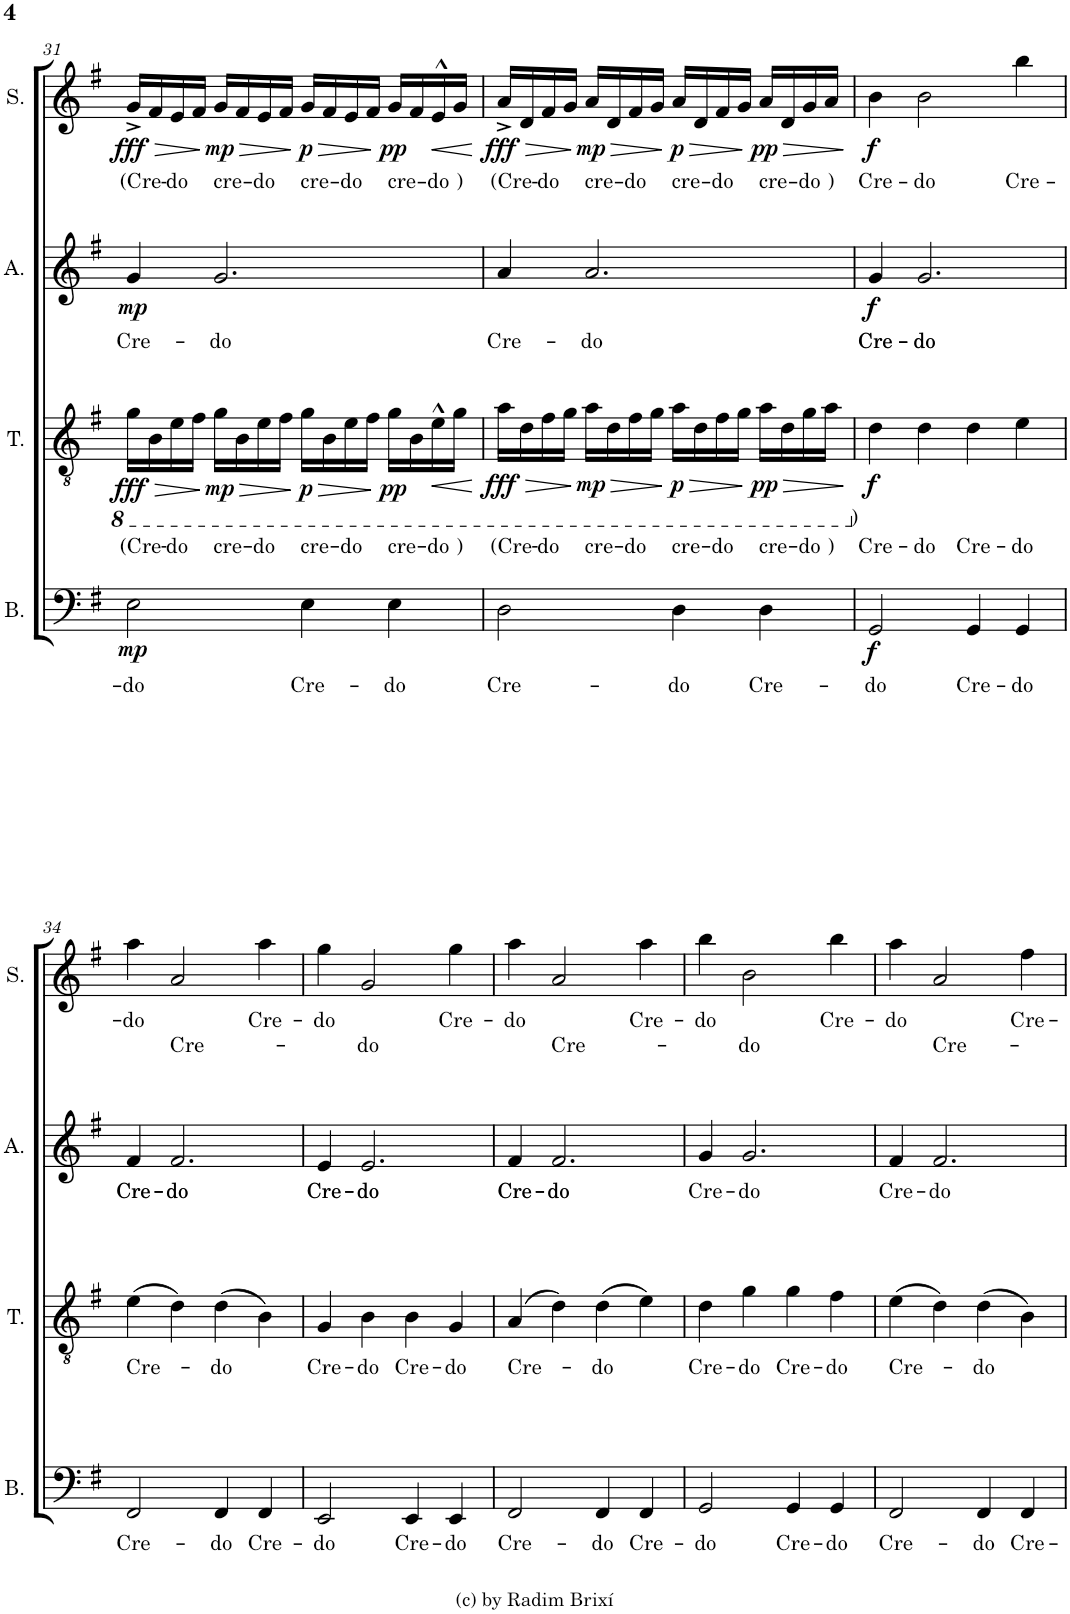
**kern	**text	**dynam	**kern	**text	**text	**dynam	**kern	**text	**dynam	**kern	**text	**text	**dynam
*part4	*part4	*part4	*part3	*part3	*part3	*part3	*part2	*part2	*part2	*part1	*part1	*part1	*part1
*staff4	*staff4	*staff4	*staff3	*staff3	*staff3	*staff3	*staff2	*staff2	*staff2	*staff1	*staff1	*staff1	*staff1
*I"Bass	*	*	*I"Tenor	*	*	*	*I"Alto	*	*	*I"Soprano	*	*	*
*I'B.	*	*	*I'T.	*	*	*	*I'A.	*	*	*I'S.	*	*	*
!!LO:PB:g=z
*clefF4	*	*	*clefGv2	*	*	*	*clefG2	*	*	*clefG2	*	*	*
*k[f#]	*	*	*k[f#]	*	*	*	*k[f#]	*	*	*k[f#]	*	*	*
*M4/4	*	*	*M4/4	*	*	*	*M4/4	*	*	*M4/4	*	*	*
*met(c)	*	*	*met(c)	*	*	*	*met(c)	*	*	*met(c)	*	*	*
=31	=31	=31	=31	=31	=31	=31	=31	=31	=31	=31	=31	=31	=31
!	!LO:LY:b	!LO:DY:b	!	!LO:LY:b	!	!LO:HP:b	!	!LO:LY:b	!	!	!LO:LY:b	!	!LO:HP:b
!	!	!	!	!	!	!LO:DY:n=1:b	!	!	!LO:DY:b	!	!	!	!LO:DY:n=1:b
2E\	-do	mp	16G\LL	(Cre-	.	> fff	4g/	Cre-	mp	16g^/LL	(Cre-	.	> fff
.	.	.	16BB\	.	.	.	.	.	.	16f#/	.	.	.
!	!	!	!	!LO:LY:b	!	!	!	!	!	!	!LO:LY:b	!	!
.	.	.	16E\	-do	.	.	.	.	.	16e/	-do	.	.
.	.	.	16F#\JJ	.	.	.	.	.	.	16f#/JJ	.	.	.
!	!	!	!	!LO:LY:b	!	!LO:HP:n=1:b	!	!LO:LY:b	!	!	!LO:LY:b	!	!LO:HP:n=1:b
!	!	!	!	!	!	!LO:DY:n=2:b	!	!	!	!	!	!	!LO:DY:n=2:b
.	.	.	16G\LL	cre-	.	] > mp	2.g/	-do	.	16g/LL	cre-	.	] > mp
.	.	.	16BB\	.	.	.	.	.	.	16f#/	.	.	.
!	!	!	!	!LO:LY:b	!	!	!	!	!	!	!LO:LY:b	!	!
.	.	.	16E\	-do	.	.	.	.	.	16e/	-do	.	.
.	.	.	16F#\JJ	.	.	.	.	.	.	16f#/JJ	.	.	.
!	!LO:LY:b	!	!	!LO:LY:b	!	!LO:HP:n=1:b	!	!	!	!	!LO:LY:b	!	!LO:HP:n=1:b
!	!	!	!	!	!	!LO:DY:n=3:b	!	!	!	!	!	!	!LO:DY:n=3:b
4E\	Cre-	.	16G\LL	cre-	.	] > p	.	.	.	16g/LL	cre-	.	] > p
.	.	.	16BB\	.	.	.	.	.	.	16f#/	.	.	.
!	!	!	!	!LO:LY:b	!	!	!	!	!	!	!LO:LY:b	!	!
.	.	.	16E\	-do	.	.	.	.	.	16e/	-do	.	.
.	.	.	16F#\JJ	.	.	.	.	.	.	16f#/JJ	.	.	.
!	!LO:LY:b	!	!	!LO:LY:b	!	!LO:DY:n=4:b	!	!	!	!	!LO:LY:b	!	!LO:DY:n=4:b
4E\	-do	.	16G\LL	cre-	.	] pp	.	.	.	16g/LL	cre-	.	] pp
.	.	.	16BB\	.	.	.	.	.	.	16f#/	.	.	.
!	!	!	!	!LO:LY:b	!	!LO:HP:b	!	!	!	!	!LO:LY:b	!	!LO:HP:b
.	.	.	16E^^\	-do	.	<	.	.	.	16e^^/	-do	.	<
!	!	!	!	!LO:LY:b	!	!	!	!	!	!	!LO:LY:b	!	!
.	.	.	16G\JJ	)	.	.	.	.	.	16g/JJ	)	.	.
.	.	.	.	.	.	[	.	.	.	.	.	.	[
=32	=32	=32	=32	=32	=32	=32	=32	=32	=32	=32	=32	=32	=32
!	!LO:LY:b	!	!	!LO:LY:b	!	!LO:HP:b	!	!LO:LY:b	!	!	!LO:LY:b	!	!LO:HP:b
!	!	!	!	!	!	!LO:DY:n=1:b	!	!	!	!	!	!	!LO:DY:n=1:b
2D\	Cre-	.	16A\LL	(Cre-	.	> fff	4a/	Cre-	.	16a^/LL	(Cre-	.	> fff
.	.	.	16D\	.	.	.	.	.	.	16d/	.	.	.
!	!	!	!	!LO:LY:b	!	!	!	!	!	!	!LO:LY:b	!	!
.	.	.	16F#\	-do	.	.	.	.	.	16f#/	-do	.	.
.	.	.	16G\JJ	.	.	.	.	.	.	16g/JJ	.	.	.
!	!	!	!	!LO:LY:b	!	!LO:HP:n=1:b	!	!LO:LY:b	!	!	!LO:LY:b	!	!LO:HP:n=1:b
!	!	!	!	!	!	!LO:DY:n=2:b	!	!	!	!	!	!	!LO:DY:n=2:b
.	.	.	16A\LL	cre-	.	] > mp	2.a/	-do	.	16a/LL	cre-	.	] > mp
.	.	.	16D\	.	.	.	.	.	.	16d/	.	.	.
!	!	!	!	!LO:LY:b	!	!	!	!	!	!	!LO:LY:b	!	!
.	.	.	16F#\	-do	.	.	.	.	.	16f#/	-do	.	.
.	.	.	16G\JJ	.	.	.	.	.	.	16g/JJ	.	.	.
!	!LO:LY:b	!	!	!LO:LY:b	!	!LO:HP:n=1:b	!	!	!	!	!LO:LY:b	!	!LO:HP:n=1:b
!	!	!	!	!	!	!LO:DY:n=3:b	!	!	!	!	!	!	!LO:DY:n=3:b
4D\	-do	.	16A\LL	cre-	.	] > p	.	.	.	16a/LL	cre-	.	] > p
.	.	.	16D\	.	.	.	.	.	.	16d/	.	.	.
!	!	!	!	!LO:LY:b	!	!	!	!	!	!	!LO:LY:b	!	!
.	.	.	16F#\	-do	.	.	.	.	.	16f#/	-do	.	.
.	.	.	16G\JJ	.	.	.	.	.	.	16g/JJ	.	.	.
!	!LO:LY:b	!	!	!LO:LY:b	!	!LO:HP:n=1:b	!	!	!	!	!LO:LY:b	!	!LO:HP:n=1:b
!	!	!	!	!	!	!LO:DY:n=4:b	!	!	!	!	!	!	!LO:DY:n=4:b
4D\	Cre-	.	16A\LL	cre-	.	] > pp	.	.	.	16a/LL	cre-	.	] > pp
.	.	.	16D\	.	.	.	.	.	.	16d/	.	.	.
!	!	!	!	!LO:LY:b	!	!	!	!	!	!	!LO:LY:b	!	!
.	.	.	16G\	-do	.	.	.	.	.	16g/	-do	.	.
!	!	!	!	!LO:LY:b	!LO:LY:b	!	!	!	!	!	!LO:LY:b	!	!
.	.	.	16A\JJ	)	)	.	.	.	.	16a/JJ	)	.	.
.	.	.	.	.	.	]	.	.	.	.	.	.	]
=33	=33	=33	=33	=33	=33	=33	=33	=33	=33	=33	=33	=33	=33
!	!LO:LY:b	!LO:DY:b	!	!LO:LY:b	!	!LO:DY:b	!	!LO:LY:b	!LO:DY:b	!	!LO:LY:b	!	!LO:DY:b
2GG/	-do	f	4d\	Cre-	.	f	4g/	Cre-	f	4b\	Cre-	.	f
!	!	!	!	!LO:LY:b	!	!	!	!LO:LY:b	!	!	!LO:LY:b	!	!
.	.	.	4d\	-do	.	.	2.g/	-do	.	2b\	-do	.	.
!	!LO:LY:b	!	!	!LO:LY:b	!	!	!	!	!	!	!	!	!
4GG/	Cre-	.	4d\	Cre-	.	.	.	.	.	.	.	.	.
!	!LO:LY:b	!	!	!LO:LY:b	!	!	!	!	!	!	!LO:LY:b	!	!
4GG/	-do	.	4e\	-do	.	.	.	.	.	4bb\	Cre-	.	.
!!LO:LB:g=z
=34	=34	=34	=34	=34	=34	=34	=34	=34	=34	=34	=34	=34	=34
!	!LO:LY:b	!	!	!LO:LY:b	!	!	!	!LO:LY:b	!	!	!LO:LY:b	!	!
2FF#/	Cre-	.	(4e\	Cre-	.	.	4f#/	Cre-	.	4aa\	-do	.	.
!	!	!	!	!	!	!	!	!LO:LY:b	!	!	!	!LO:LY:b	!
.	.	.	4d\)	.	.	.	2.f#/	-do	.	2a/	.	Cre-	.
!	!LO:LY:b	!	!	!LO:LY:b	!	!	!	!	!	!	!	!	!
4FF#/	-do	.	(4d\	-do	.	.	.	.	.	.	.	.	.
!	!LO:LY:b	!	!	!	!	!	!	!	!	!	!LO:LY:b	!	!
4FF#/	Cre-	.	4B\)	.	.	.	.	.	.	4aa\	Cre-	.	.
=35	=35	=35	=35	=35	=35	=35	=35	=35	=35	=35	=35	=35	=35
!	!LO:LY:b	!	!	!LO:LY:b	!	!	!	!LO:LY:b	!	!	!LO:LY:b	!	!
2EE/	-do	.	4G/	Cre-	.	.	4e/	Cre-	.	4gg\	-do	.	.
!	!	!	!	!LO:LY:b	!	!	!	!LO:LY:b	!	!	!	!LO:LY:b	!
.	.	.	4B\	-do	.	.	2.e/	-do	.	2g/	.	do	.
!	!LO:LY:b	!	!	!LO:LY:b	!	!	!	!	!	!	!	!	!
4EE/	Cre-	.	4B\	Cre-	.	.	.	.	.	.	.	.	.
!	!LO:LY:b	!	!	!LO:LY:b	!	!	!	!	!	!	!LO:LY:b	!	!
4EE/	-do	.	4G/	-do	.	.	.	.	.	4gg\	Cre-	.	.
=36	=36	=36	=36	=36	=36	=36	=36	=36	=36	=36	=36	=36	=36
!	!LO:LY:b	!	!	!LO:LY:b	!	!	!	!LO:LY:b	!	!	!LO:LY:b	!	!
2FF#/	Cre-	.	(4A/	Cre-	.	.	4f#/	Cre-	.	4aa\	-do	.	.
!	!	!	!	!	!	!	!	!LO:LY:b	!	!	!	!LO:LY:b	!
.	.	.	4d\)	.	.	.	2.f#/	-do	.	2a/	.	Cre-	.
!	!LO:LY:b	!	!	!LO:LY:b	!	!	!	!	!	!	!	!	!
4FF#/	-do	.	(4d\	-do	.	.	.	.	.	.	.	.	.
!	!LO:LY:b	!	!	!	!	!	!	!	!	!	!LO:LY:b	!	!
4FF#/	Cre-	.	4e\)	.	.	.	.	.	.	4aa\	Cre-	.	.
=37	=37	=37	=37	=37	=37	=37	=37	=37	=37	=37	=37	=37	=37
!	!LO:LY:b	!	!	!LO:LY:b	!	!	!	!LO:LY:b	!	!	!LO:LY:b	!	!
2GG/	-do	.	4d\	Cre-	.	.	4g/	Cre-	.	4bb\	-do	.	.
!	!	!	!	!LO:LY:b	!	!	!	!LO:LY:b	!	!	!	!LO:LY:b	!
.	.	.	4g\	-do	.	.	2.g/	-do	.	2b\	.	do	.
!	!LO:LY:b	!	!	!LO:LY:b	!	!	!	!	!	!	!	!	!
4GG/	Cre-	.	4g\	Cre-	.	.	.	.	.	.	.	.	.
!	!LO:LY:b	!	!	!LO:LY:b	!	!	!	!	!	!	!LO:LY:b	!	!
4GG/	-do	.	4f#\	-do	.	.	.	.	.	4bb\	Cre-	.	.
=38	=38	=38	=38	=38	=38	=38	=38	=38	=38	=38	=38	=38	=38
!	!LO:LY:b	!	!	!LO:LY:b	!	!	!	!LO:LY:b	!	!	!LO:LY:b	!	!
2FF#/	Cre-	.	(4e\	Cre-	.	.	4f#/	Cre-	.	4aa\	-do	.	.
!	!	!	!	!	!	!	!	!LO:LY:b	!	!	!	!LO:LY:b	!
.	.	.	4d\)	.	.	.	2.f#/	-do	.	2a/	.	Cre-	.
!	!LO:LY:b	!	!	!LO:LY:b	!	!	!	!	!	!	!	!	!
4FF#/	-do	.	(4d\	-do	.	.	.	.	.	.	.	.	.
!	!LO:LY:b	!	!	!	!	!	!	!	!	!	!LO:LY:b	!	!
4FF#/	Cre-	.	4B\)	.	.	.	.	.	.	4ff#\	Cre-	.	.
=	=	=	=	=	=	=	=	=	=	=	=	=	=
*-	*-	*-	*-	*-	*-	*-	*-	*-	*-	*-	*-	*-	*-
